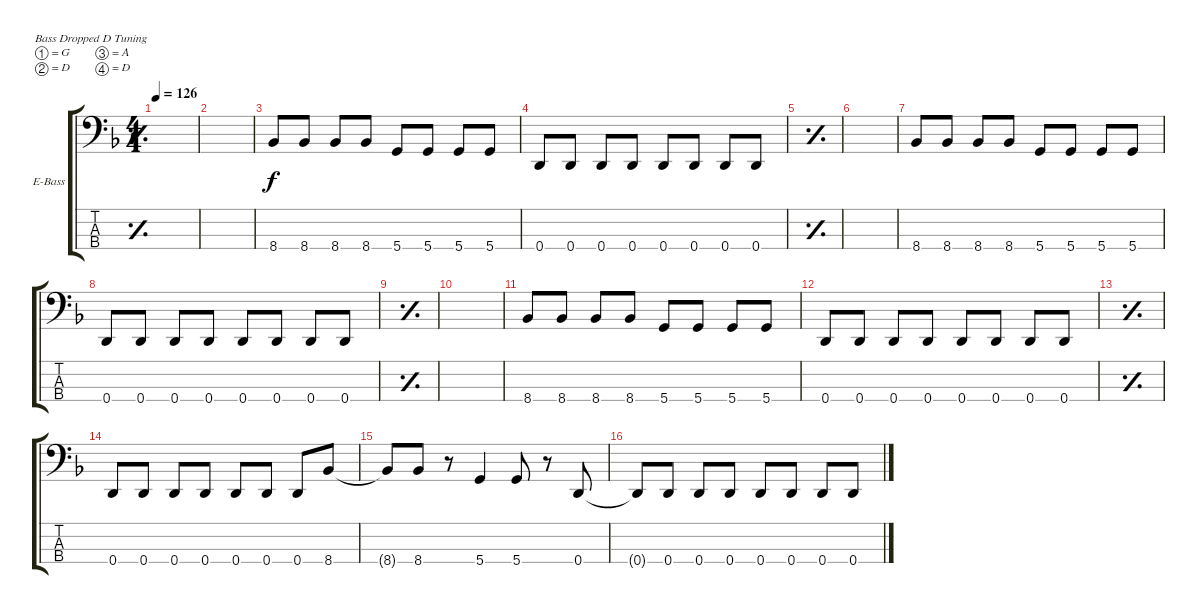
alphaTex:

\defaultSystemsLayout 4
\bracketExtendMode groupsimilarinstruments
\firstSystemTrackNameOrientation horizontal
\otherSystemsTrackNameOrientation horizontal
\track ("Bass" "E-Bass") {instrument electricbassfinger}
\staff {score tabs}
\tuning (G2 D2 A1 D1)
\ts (4 4)
\tempo 126
\clef f4
\simile simple
\scale
0.333333
\ks f
|
\scale
0.333333 |
\simile none
\scale
0.333333 8.4.8 8.4.8 8.4.8 8.4.8 5.4.8 5.4.8 5.4.8 5.4.8 |
\scale
0.333333 0.4.8 0.4.8 0.4.8 0.4.8 0.4.8 0.4.8 0.4.8 0.4.8 |
\simile simple
\scale
0.333333 |
\scale
0.333333 |
\simile none
\scale
0.333333 8.4.8 8.4.8 8.4.8 8.4.8 5.4.8 5.4.8 5.4.8 5.4.8 |
\scale
0.333333 0.4.8 0.4.8 0.4.8 0.4.8 0.4.8 0.4.8 0.4.8 0.4.8 |
\simile simple
\scale
0.333333 |
\scale
0.333333 |
\simile none
\scale
0.333333 8.4.8 8.4.8 8.4.8 8.4.8 5.4.8 5.4.8 5.4.8 5.4.8 |
\scale
0.333333 0.4.8 0.4.8 0.4.8 0.4.8 0.4.8 0.4.8 0.4.8 0.4.8 |
\simile simple
\scale
0.333333 |
\simile none
\scale
0.333333 0.4.8 0.4.8 0.4.8 0.4.8 0.4.8 0.4.8 0.4.8 8.4.8 |
\scale
0.333333 8.4{t}.8 8.4.8 r.8 5.4.4 5.4.8 r.8 0.4.8 |
\scale
0.333333 0.4{t}.8 0.4.8 0.4.8 0.4.8 0.4.8 0.4.8 0.4.8 0.4.8
